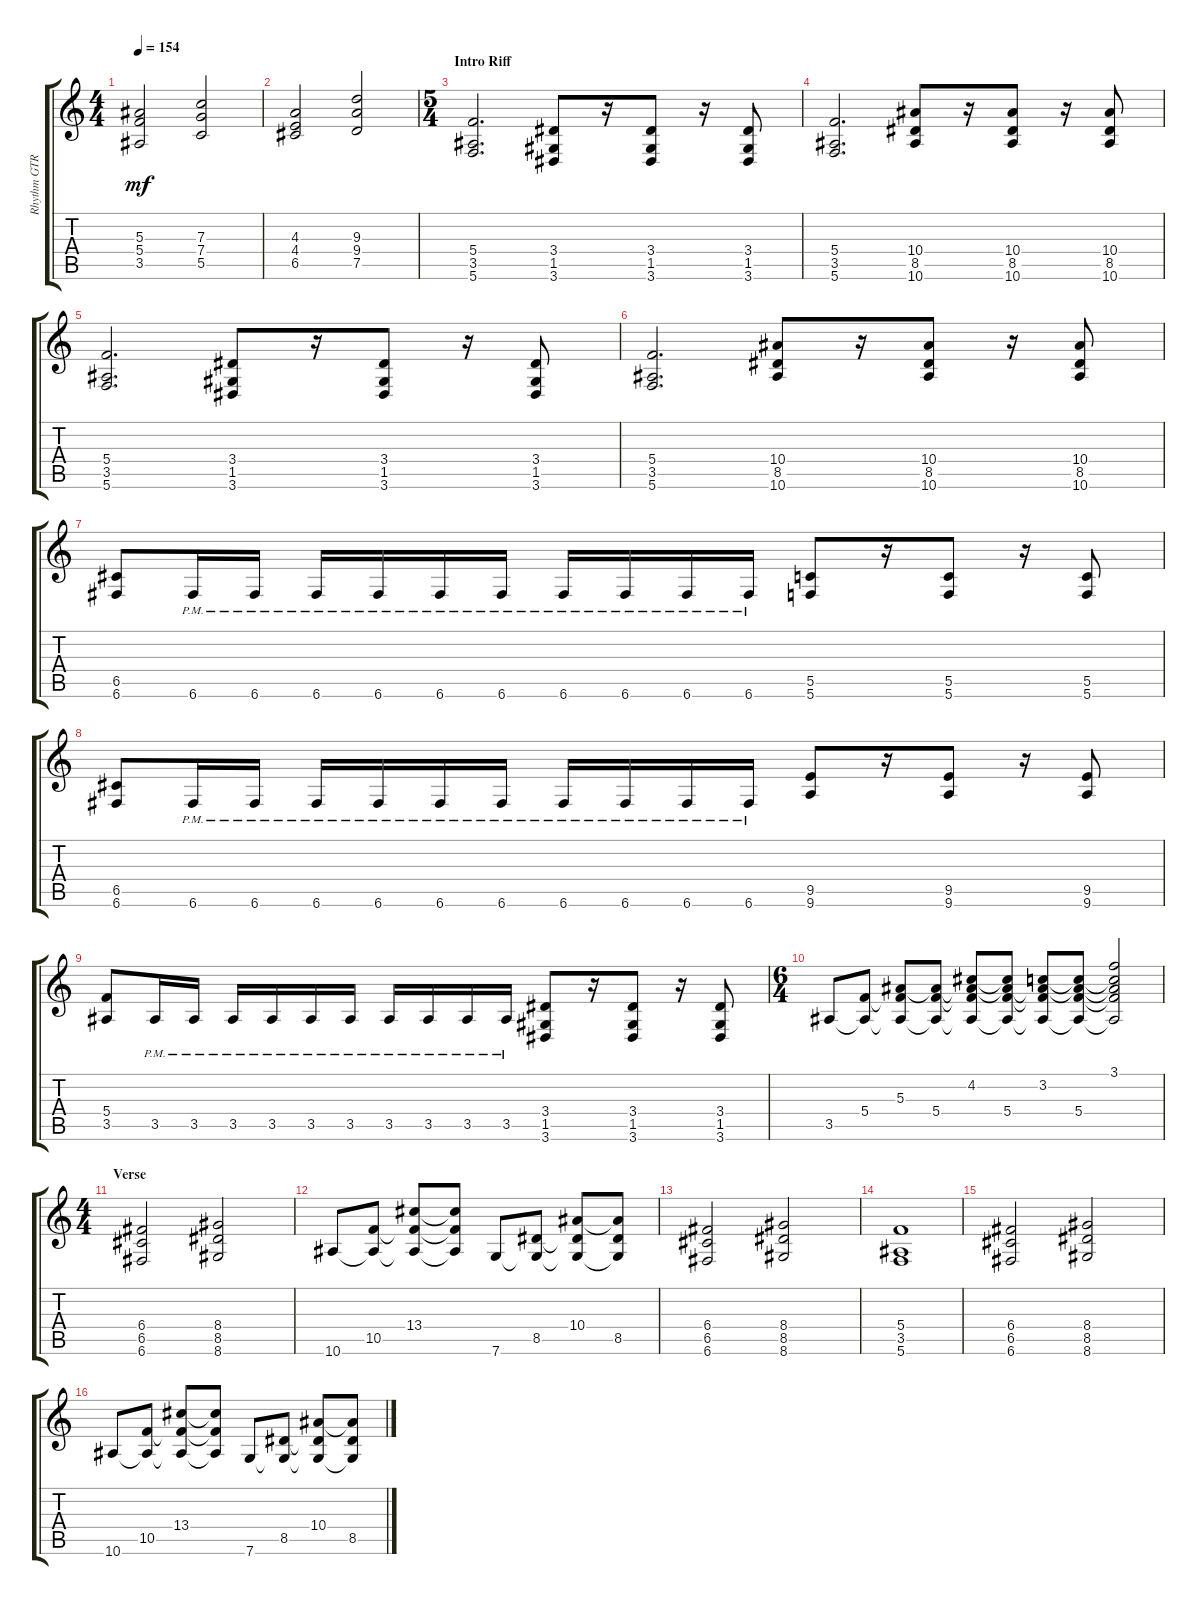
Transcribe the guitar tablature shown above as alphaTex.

\track ("Rhythm GTR 1" "Rhythm GTR") {instrument overdrivenguitar}
\staff {score tabs}
\tuning (D4 A3 F3 C3 G2 C2) {hide}
\ts (4 4)
\tempo 154
\clef g2
\ks aminor
(5.3 5.4 3.5).2{dy mf} (7.3 7.4 5.5).2 |
(4.3 4.4 6.5).2 (9.3 9.4 7.5).2 |
\ts (5 4)
\section ("" "Intro Riff")
(5.4 3.5 5.6).2{d} (3.4 1.5 3.6).8 r.16 (3.4 1.5 3.6).8 r.16 (3.4 1.5 3.6).8 |
(5.4 3.5 5.6).2{d} (10.4 8.5 10.6).8 r.16 (10.4 8.5 10.6).8 r.16 (10.4 8.5 10.6).8 |
(5.4 3.5 5.6).2{d} (3.4 1.5 3.6).8 r.16 (3.4 1.5 3.6).8 r.16 (3.4 1.5 3.6).8 |
(5.4 3.5 5.6).2{d} (10.4 8.5 10.6).8 r.16 (10.4 8.5 10.6).8 r.16 (10.4 8.5 10.6).8 |
(6.5 6.6).8 6.6{pm}.16 6.6{pm}.16 6.6{pm}.16 6.6{pm}.16 6.6{pm}.16 6.6{pm}.16 6.6{pm}.16 6.6{pm}.16 6.6{pm}.16 6.6{pm}.16 (5.5 5.6).8 r.16 (5.5 5.6).8 r.16 (5.5 5.6).8 |
(6.5 6.6).8 6.6{pm}.16 6.6{pm}.16 6.6{pm}.16 6.6{pm}.16 6.6{pm}.16 6.6{pm}.16 6.6{pm}.16 6.6{pm}.16 6.6{pm}.16 6.6{pm}.16 (9.5 9.6).8 r.16 (9.5 9.6).8 r.16 (9.5 9.6).8 |
(5.4 3.5).8 3.5{pm}.16 3.5{pm}.16 3.5{pm}.16 3.5{pm}.16 3.5{pm}.16 3.5{pm}.16 3.5{pm}.16 3.5{pm}.16 3.5{pm}.16 3.5{pm}.16 (3.4 1.5 3.6).8 r.16 (3.4 1.5 3.6).8 r.16 (3.4 1.5 3.6).8 |
\ts (6 4)
3.5.8 (5.4 3.5{t}).8 (5.3 5.4{t} 3.5{t}).8 (5.3{t} 5.4 3.5{t}).8 (4.2 5.3{t} 5.4{t} 3.5{t}).8 (4.2{t} 5.3{t} 5.4 3.5{t}).8 (3.2 5.3{t} 5.4{t} 3.5{t}).8 (3.2{t} 5.3{t} 5.4 3.5{t}).8 (3.1 3.2{t} 5.3{t} 5.4{t} 3.5{t}).2 |
\ts (4 4)
\section ("" "Verse")
(6.4 6.5 6.6).2 (8.4 8.5 8.6).2 |
10.6.8 (10.5 10.6{t}).8 (13.4 10.5{t} 10.6{t}).8 (13.4{t} 10.5{t} 10.6{t}).8 7.6.8 (8.5 7.6{t}).8 (10.4 8.5{t} 7.6{t}).8 (10.4{t} 8.5 7.6{t}).8 |
(6.4 6.5 6.6).2 (8.4 8.5 8.6).2 |
(5.4 3.5 5.6).1 |
(6.4 6.5 6.6).2 (8.4 8.5 8.6).2 |
10.6.8 (10.5 10.6{t}).8 (13.4 10.5{t} 10.6{t}).8 (13.4{t} 10.5{t} 10.6{t}).8 7.6.8 (8.5 7.6{t}).8 (10.4 8.5{t} 7.6{t}).8 (10.4{t} 8.5 7.6{t}).8
